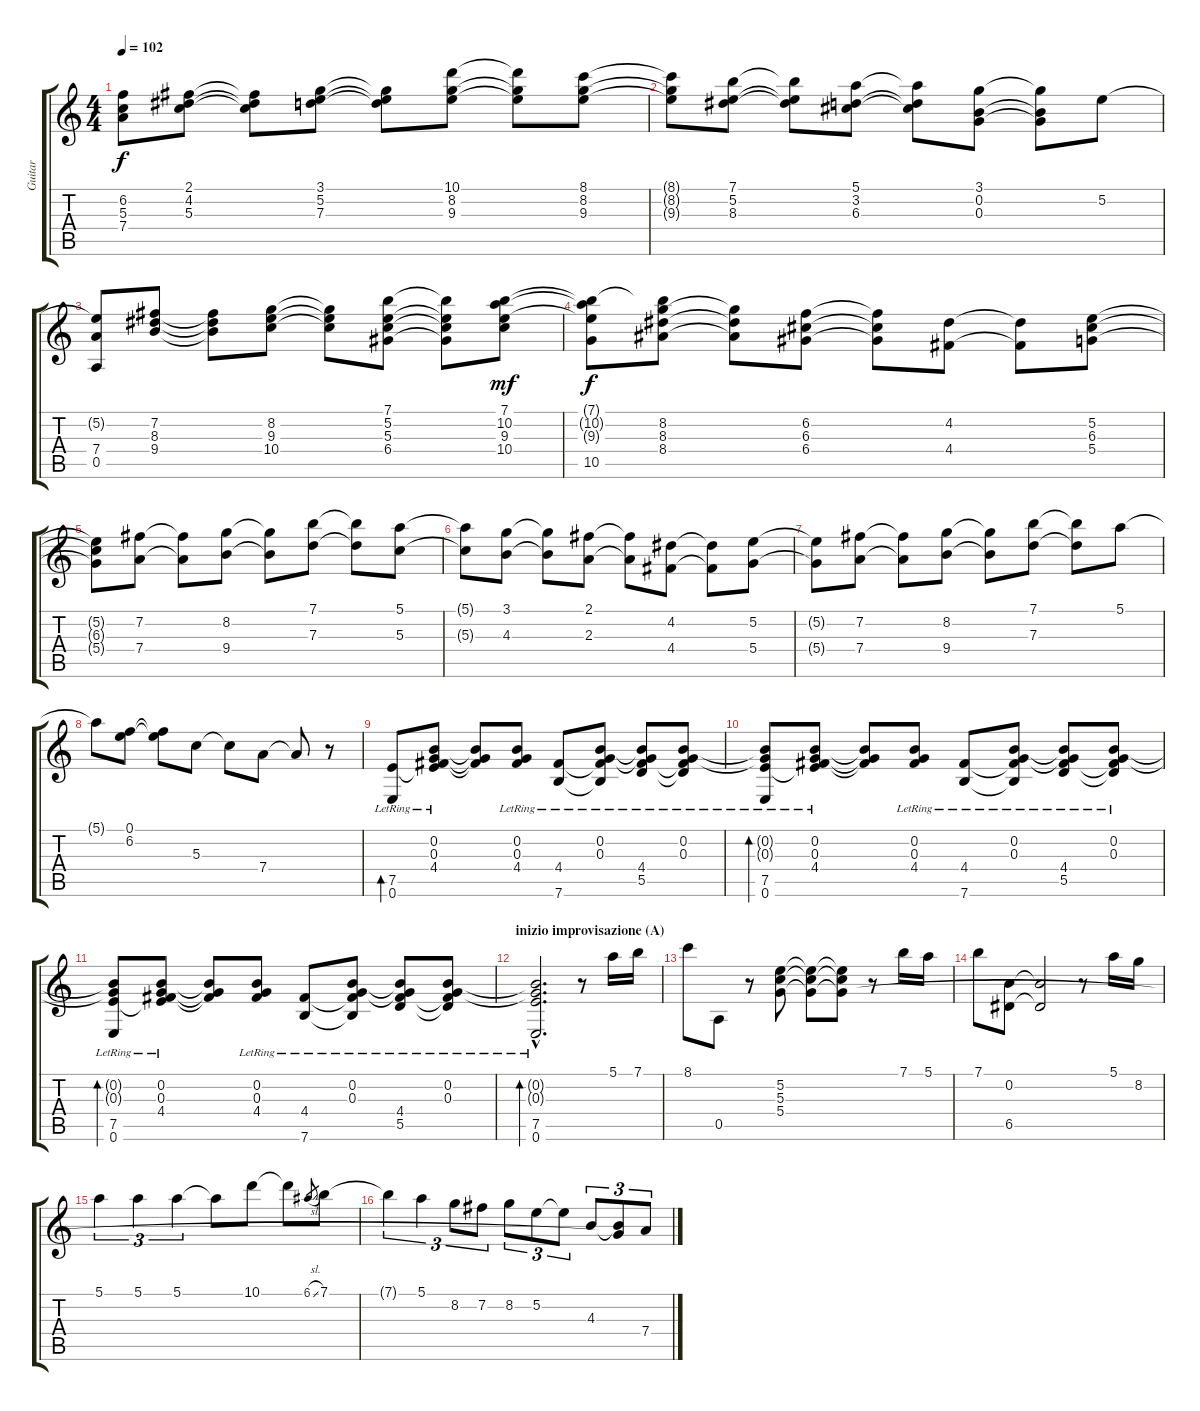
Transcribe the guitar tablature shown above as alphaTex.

\track ("Guitar" "Guitar") {instrument acousticguitarnylon}
\staff {score tabs}
\tuning (E4 B3 G3 D3 A2 E2) {hide}
\ts (4 4)
\tempo 102
\clef g2
\ks c
(6.2{t} 5.3{t} 7.4{t}).8{dy f} (2.1 4.2 5.3).8 (2.1{t} 4.2{t} 5.3{t}).8 (3.1 5.2 7.3).8 (3.1{t} 5.2{t} 7.3{t}).8 (10.1 8.2 9.3).8 (10.1{t} 8.2{t} 9.3{t}).8 (8.1 8.2 9.3).8 |
(8.1{t} 8.2{t} 9.3{t}).8 (7.1 5.2 8.3).8 (7.1{t} 5.2{t} 8.3{t}).8 (5.1 3.2 6.3).8 (5.1{t} 3.2{t} 6.3{t}).8 (3.1 0.2 0.3).8 (3.1{t} 0.2{t} 0.3{t}).8 5.2.8 |
(5.2{t} 7.4 0.5).8 (7.2 8.3 9.4).8 (7.2{t} 8.3{t} 9.4{t}).8 (8.2 9.3 10.4).8 (8.2{t} 9.3{t} 10.4{t}).8 (7.1 5.2 5.3 6.4).8 (7.1{t} 5.2{t} 5.3{t} 6.4{t}).8 (7.1 10.2 9.3 10.4).8{dy mf} |
(7.1{t} 10.2{t} 9.3{t} 10.5).8{dy f} (7.1{t} 8.2 8.3 8.4).8 (8.2{t} 8.3{t} 8.4{t}).8 (6.2 6.3 6.4).8 (6.2{t} 6.3{t} 6.4{t}).8 (4.2 4.4).8 (4.2{t} 4.4{t}).8 (5.2 6.3 5.4).8 |
(5.2{t} 6.3{t} 5.4{t}).8 (7.2 7.4).8 (7.2{t} 7.4{t}).8 (8.2 9.4).8 (8.2{t} 9.4{t}).8 (7.1 7.3).8 (7.1{t} 7.3{t}).8 (5.1 5.3).8 |
(5.1{t} 5.3{t}).8 (3.1 4.3).8 (3.1{t} 4.3{t}).8 (2.1 2.3).8 (2.1{t} 2.3{t}).8 (4.2 4.4).8 (4.2{t} 4.4{t}).8 (5.2 5.4).8 |
(5.2{t} 5.4{t}).8 (7.2 7.4).8 (7.2{t} 7.4{t}).8 (8.2 9.4).8 (8.2{t} 9.4{t}).8 (7.1 7.3).8 (7.1{t} 7.3{t}).8 5.1.8 |
5.1{t}.8 (0.1 6.2).8 (0.1{t} 6.2{t}).8 5.3.8 5.3{t}.8 7.4.8 7.4{t}.8 r.8 |
(7.5{lr} 0.6{lr}).8{bd 120} (0.2{lr} 0.3{lr} 4.4{lr} 7.5{t}).8 (0.2{t} 0.3{t} 4.4{t}).8 (0.2{lr} 0.3{lr} 4.4{lr}).8 (4.4{lr} 7.6{lr}).8 (0.2{lr} 0.3{lr} 4.4{t} 7.6{t}).8 (0.2{t} 0.3{t} 4.4{lr} 5.5{lr}).8 (0.2{lr} 0.3{lr} 4.4{t} 5.5{t}).8 |
(0.2{t} 0.3{t} 7.5{lr} 0.6{lr}).8{bd 120} (0.2{lr} 0.3{lr} 4.4{lr} 7.5{t}).8 (0.2{t} 0.3{t} 4.4{t}).8 (0.2{lr} 0.3{lr} 4.4{lr}).8 (4.4{lr} 7.6{lr}).8 (0.2{lr} 0.3{lr} 4.4{t} 7.6{t}).8 (0.2{t} 0.3{t} 4.4{lr} 5.5{lr}).8 (0.2{lr} 0.3{lr} 4.4{t} 5.5{t}).8 |
(0.2{t} 0.3{t} 7.5{lr} 0.6{lr}).8{bd 120} (0.2{lr} 0.3{lr} 4.4{lr} 7.5{t}).8 (0.2{t} 0.3{t} 4.4{t}).8 (0.2{lr} 0.3{lr} 4.4{lr}).8 (4.4{lr} 7.6{lr}).8 (0.2{lr} 0.3{lr} 4.4{t} 7.6{t}).8 (0.2{t} 0.3{t} 4.4{lr} 5.5{lr}).8 (0.2{lr} 0.3{lr} 4.4{t} 5.5{t}).8 |
\section ("" "inizio improvisazione (A)")
(0.2{hac t} 0.3{hac t} 7.5{hac lr} 0.6{lr}).2{d bd 120} r.8 5.1.16 7.1.16 |
8.1.8 0.5.8 r.8 (5.2 5.3 5.4).8 (5.2{t} 5.3{t} 5.4{t}).8 (5.2{t} 5.3{t} 5.4{t}).8 r.8 7.1.16 5.1.16 |
7.1.8 (0.2 6.5).8 (0.2{t} 6.5{t}).2 r.8 5.1.16 8.2.16 |
5.1.4{tu (3 2)} 5.1.4{tu (3 2)} 5.1.4{tu (3 2)} 5.1{t}.8 10.1.8 10.1{t}.8 6.1{sl}.8{gr} 7.1.8 |
7.1{t}.4{tu (3 2)} 5.1.4{tu (3 2)} 8.2.8{tu (3 2)} 7.2.8{tu (3 2)} 8.2.8{tu (3 2)} 5.2.8{tu (3 2)} 5.2{t}.8{tu (3 2)} 4.3.8{tu (3 2)} (4.3{t} 5.4{t}).8{tu (3 2)} 7.4.8{tu (3 2)}
